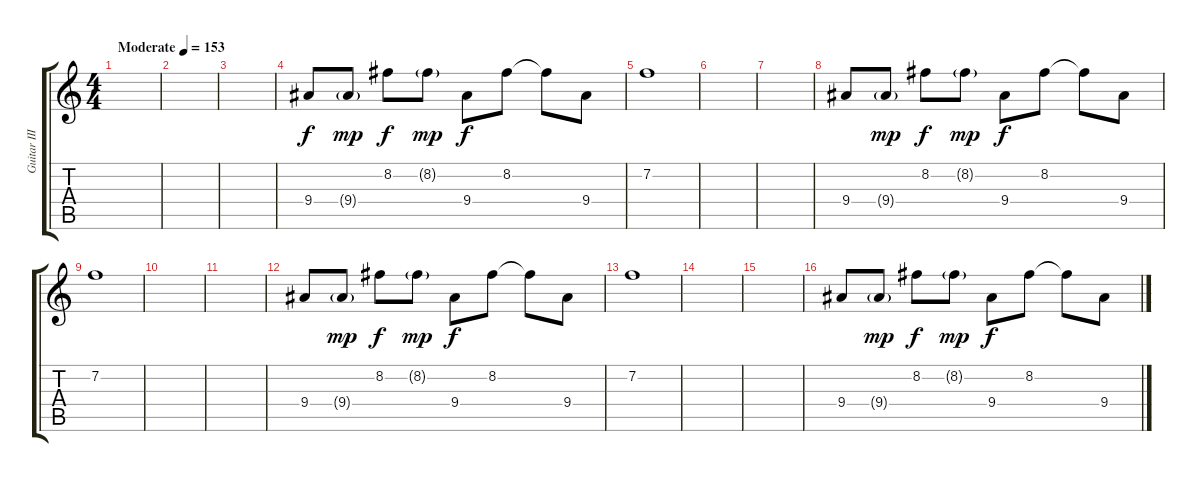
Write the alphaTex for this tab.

\track ("Guitar III - (High Clean) Jade" "Guitar III") {instrument electricguitarclean}
\staff {score tabs}
\tuning (Eb4 Bb3 Gb3 Db3 Ab2 Eb2) {hide}
\ts (4 4)
\tempo (153 "Moderate")
\clef g2
\ks c
|
|
|
9.4.8 9.4{g}.8{dy mp} 8.2.8{dy f} 8.2{g}.8{dy mp} 9.4.8{dy f} 8.2.8 8.2{t}.8 9.4.8 |
7.2.1 |
|
|
9.4.8 9.4{g}.8{dy mp} 8.2.8{dy f} 8.2{g}.8{dy mp} 9.4.8{dy f} 8.2.8 8.2{t}.8 9.4.8 |
7.2.1 |
|
|
9.4.8 9.4{g}.8{dy mp} 8.2.8{dy f} 8.2{g}.8{dy mp} 9.4.8{dy f} 8.2.8 8.2{t}.8 9.4.8 |
7.2.1 |
|
|
9.4.8 9.4{g}.8{dy mp} 8.2.8{dy f} 8.2{g}.8{dy mp} 9.4.8{dy f} 8.2.8 8.2{t}.8 9.4.8
